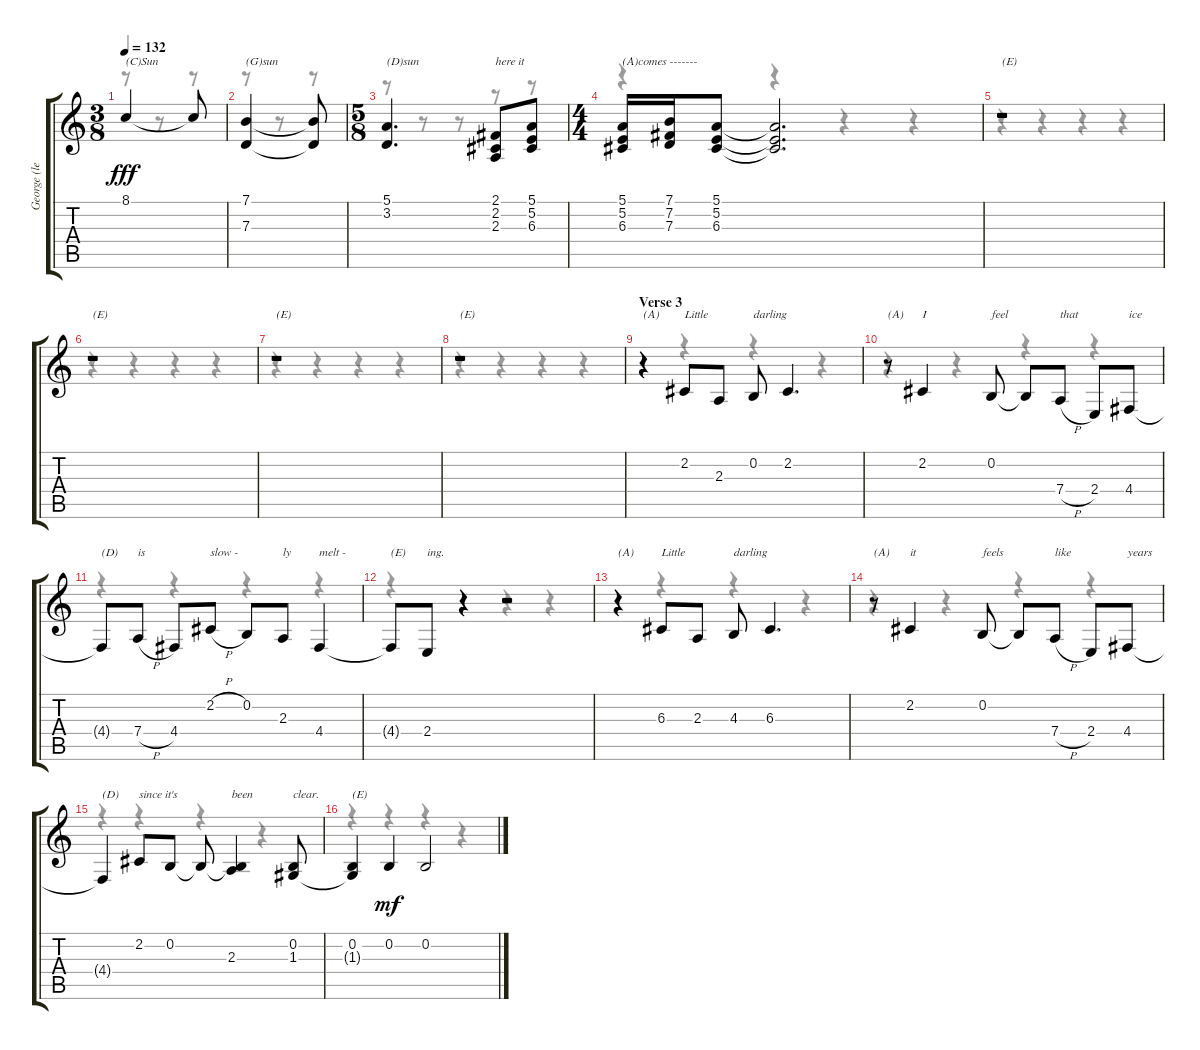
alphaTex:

\track ("George (lead vocals)" "George (le") {instrument tenorsax}
\staff {score tabs}
\tuning (E4 B3 G3 D3 A2 E2) {hide}
\voice
\ts (3 8)
\tempo 132
\clef g2
\ks c
8.1.4{txt "(C)Sun" dy fff} 8.1{t}.8 |
(7.1 7.3).4{txt "(G)sun"} (7.1{t} 7.3{t}).8 |
\ts (5 8)
(5.1 3.2).4{d txt "(D)sun"} (2.1 2.2 2.3).8{txt "here it"} (5.1 5.2 6.3).8 |
\ts (4 4)
(5.1 5.2 6.3).16{txt "(A)comes -------"} (7.1 7.2 7.3).16 (5.1 5.2 6.3).8 (5.1{t} 5.2{t} 6.3{t}).2{d} |
r.1{txt "(E)"} |
r.1{txt "(E)"} |
r.1{txt "(E)"} |
r.1{txt "(E)"} |
\section ("" "Verse 3")
r.4{txt "(A)"} 2.2.8{txt "Little"} 2.3.8 0.2.8{txt "darling"} 2.2.4{d} |
r.8{txt "(A)"} 2.2.4{txt "I"} 0.2.8{txt "feel"} 0.2{t}.8 7.4{h}.8{txt "that"} 2.4.8{txt " "} 4.4.8{txt "ice"} |
4.4{t}.8{txt "(D)"} 7.4{h}.8{txt "is"} 4.4.8 2.2{h}.8{txt "slow -"} 0.2.8 2.3.8{txt "ly"} 4.4.4{txt "melt -"} |
4.4{t}.8{txt "(E)"} 2.4.8{txt "ing."} r.4 r.2 |
r.4{txt "(A)"} 6.3.8{txt "Little"} 2.3.8 4.3.8{txt "darling"} 6.3.4{d} |
r.8{txt "(A)"} 2.2.4{txt "it"} 0.2.8{txt "feels"} 0.2{t}.8 7.4{h}.8{txt "like"} 2.4.8 4.4.8{txt "years"} |
4.4{t}.4{txt "(D)"} 2.2.8{txt "since it's"} 0.2.8 0.2{t}.8 (0.2{t} 2.3).4{txt "been"} (0.2 1.3).8{txt "clear."} |
(0.2 1.3{t}).4{txt "(E)"} 0.2.4{dy mf} 0.2.2
\voice
\clef g2
\ottava regular
\simile none
\ks c
r.8{dy f} r.8 r.8 |
r.8 r.8 r.8 |
r.8 r.8 r.8 r.8 r.8 |
r.4 r.4 r.4 r.4 |
r.4 r.4 r.4 r.4 |
r.4 r.4 r.4 r.4 |
r.4 r.4 r.4 r.4 |
r.4 r.4 r.4 r.4 |
r.4 r.4 r.4 r.4 |
r.4 r.4 r.4 r.4 |
r.4 r.4 r.4 r.4 |
r.4 r.4 r.4 r.4 |
r.4 r.4 r.4 r.4 |
r.4 r.4 r.4 r.4 |
r.4 r.4 r.4 r.4 |
r.4 r.4 r.4 r.4
